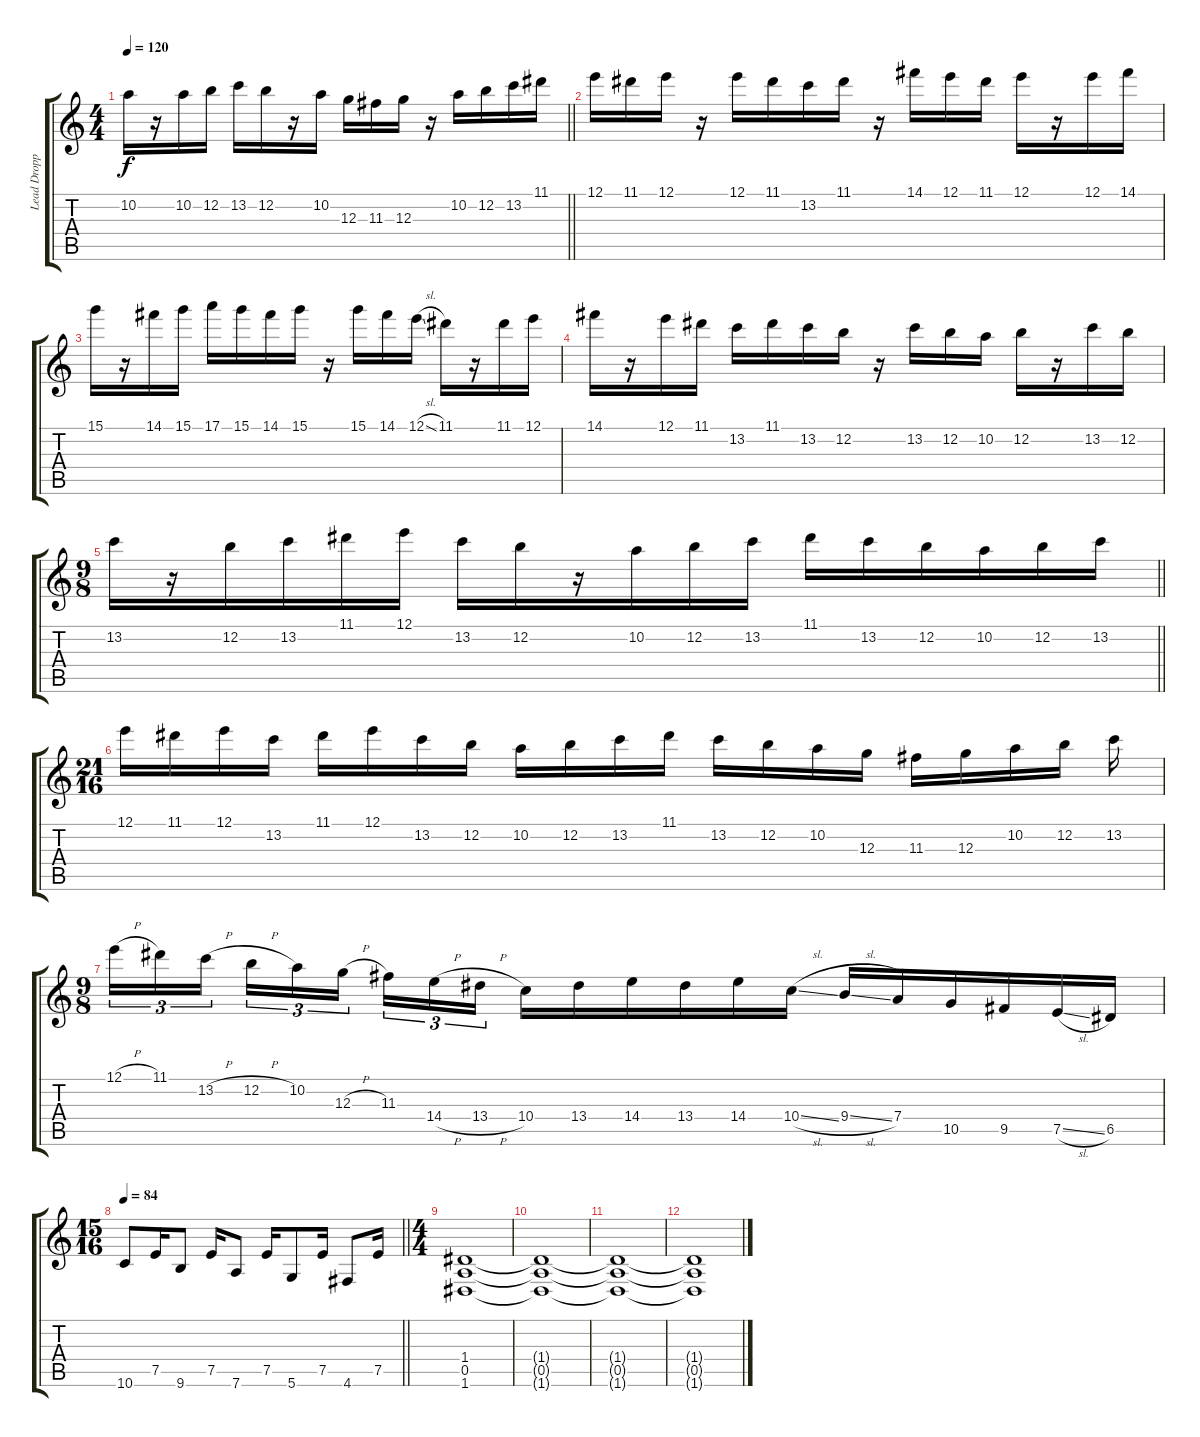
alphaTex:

\track ("Lead Dropped D " "Lead Dropp") {instrument distortionguitar}
\staff {score tabs}
\tuning (E4 B3 G3 D3 A2 D2) {hide}
\ts (4 4)
\tempo 120
\clef g2
\barLineRight lightlight
\ks c
10.2.16{dy f} r.16 10.2.16 12.2.16 13.2.16 12.2.16 r.16 10.2.16 12.3.16 11.3.16 12.3.16 r.16 10.2.16 12.2.16 13.2.16 11.1.16 |
\section ("" "")
12.1.16 11.1.16 12.1.16 r.16 12.1.16 11.1.16 13.2.16 11.1.16 r.16 14.1.16 12.1.16 11.1.16 12.1.16 r.16 12.1.16 14.1.16 |
15.1.16 r.16 14.1.16 15.1.16 17.1.16 15.1.16 14.1.16 15.1.16 r.16 15.1.16 14.1.16 12.1{sl}.16 11.1.16 r.16 11.1.16 12.1.16 |
14.1.16 r.16 12.1.16 11.1.16 13.2.16 11.1.16 13.2.16 12.2.16 r.16 13.2.16 12.2.16 10.2.16 12.2.16 r.16 13.2.16 12.2.16 |
\ts (9 8)
\barLineRight lightlight
13.2.16 r.16 12.2.16 13.2.16 11.1.16 12.1.16 13.2.16 12.2.16 r.16 10.2.16 12.2.16 13.2.16 11.1.16 13.2.16 12.2.16 10.2.16 12.2.16 13.2.16 |
\ts (21 16)
12.1.16 11.1.16 12.1.16 13.2.16 11.1.16 12.1.16 13.2.16 12.2.16 10.2.16 12.2.16 13.2.16 11.1.16 13.2.16 12.2.16 10.2.16 12.3.16 11.3.16 12.3.16 10.2.16 12.2.16 13.2.16 |
\ts (9 8)
12.1{h}.16{tu (3 2)} 11.1.16{tu (3 2)} 13.2{h}.16{tu (3 2) beam splitsecondary} 12.2{h}.16{tu (3 2)} 10.2.16{tu (3 2)} 12.3{h}.16{tu (3 2) beam splitsecondary} 11.3.16{tu (3 2)} 14.4{h}.16{tu (3 2)} 13.4{h}.16{tu (3 2)} 10.4.16 13.4.16 14.4.16 13.4.16 14.4.16 10.4{sl}.16 9.4{sl}.16 7.4.16 10.5.16 9.5.16 7.5{sl}.16 6.5.16 |
\ts (15 16)
\tempo 84
\barLineRight lightlight
10.6.8 7.5.16 9.6.8 7.5.16 7.6.8 7.5.16 5.6.8 7.5.16 4.6.8 7.5.16 |
\ts (4 4)
(1.4 0.5 1.6).1{volume 0} |
(1.4{t} 0.5{t} 1.6{t}).1 |
(1.4{t} 0.5{t} 1.6{t}).1 |
(1.4{t} 0.5{t} 1.6{t}).1
